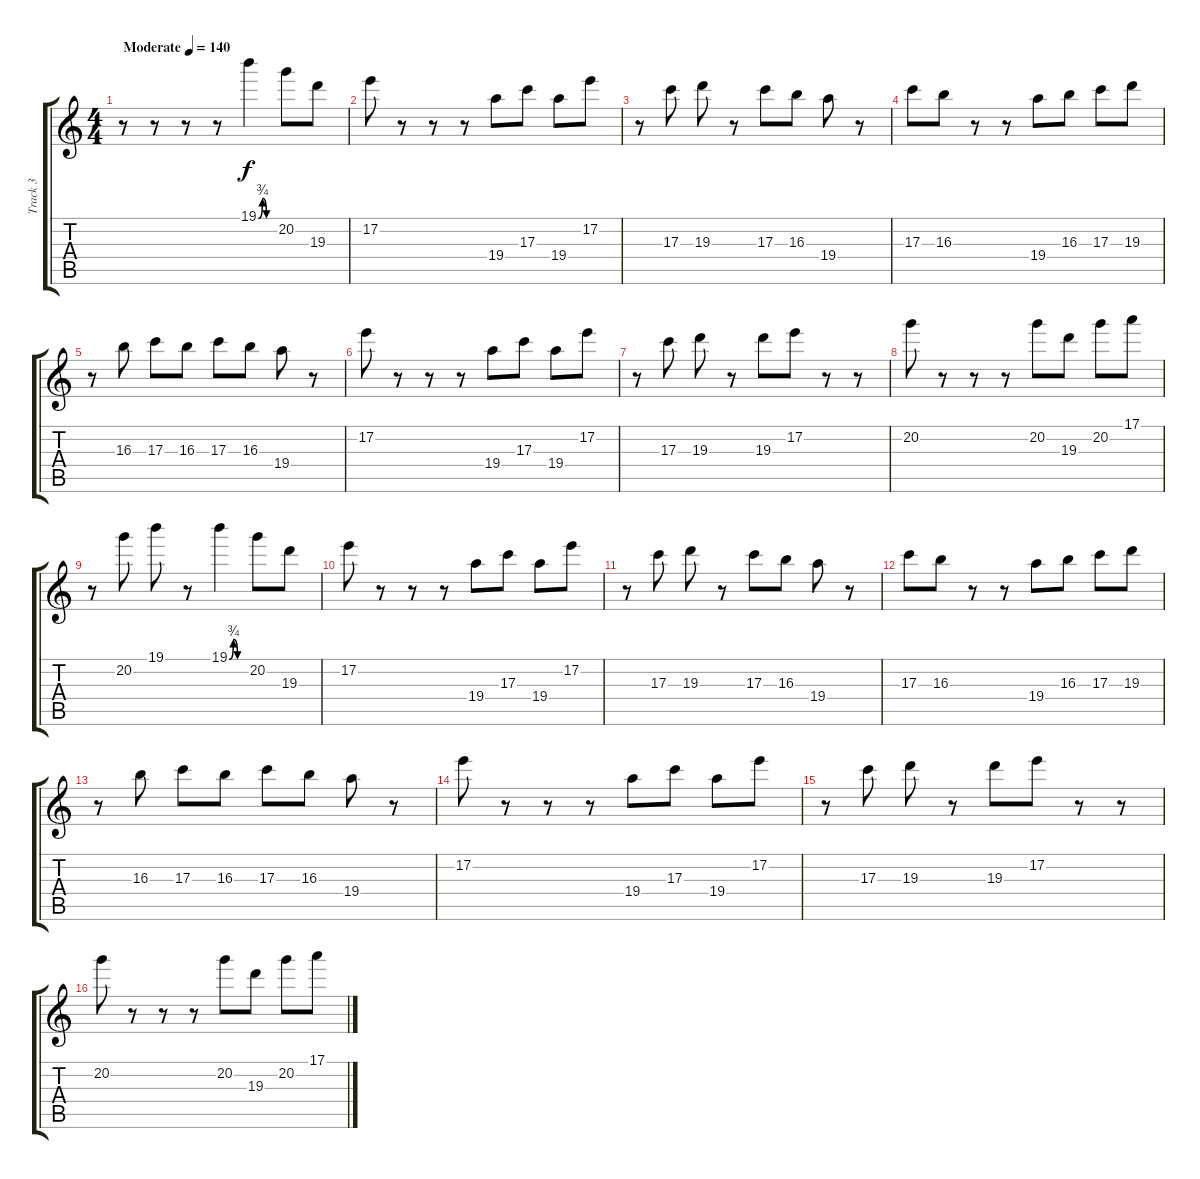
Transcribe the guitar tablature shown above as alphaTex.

\track ("Track 3" "Track 3") {instrument distortionguitar}
\staff {score tabs}
\tuning (E4 B3 G3 D3 A2 E2) {hide}
\ts (4 4)
\tempo (140 "Moderate")
\clef g2
\ks c
r.8{dy f instrument distortionguitar} r.8 r.8 r.8 19.1{be (custom 0 0 15 3 30 0 60 0)}.4 20.2.8 19.3.8 |
17.2.8 r.8 r.8 r.8 19.4.8 17.3.8 19.4.8 17.2.8 |
r.8 17.3.8 19.3.8 r.8 17.3.8 16.3.8 19.4.8 r.8 |
17.3.8 16.3.8 r.8 r.8 19.4.8 16.3.8 17.3.8 19.3.8 |
r.8 16.3.8 17.3.8 16.3.8 17.3.8 16.3.8 19.4.8 r.8 |
17.2.8 r.8 r.8 r.8 19.4.8 17.3.8 19.4.8 17.2.8 |
r.8 17.3.8 19.3.8 r.8 19.3.8 17.2.8 r.8 r.8 |
20.2.8 r.8 r.8 r.8 20.2.8 19.3.8 20.2.8 17.1.8 |
r.8 20.2.8 19.1.8 r.8 19.1{be (custom 0 0 15 3 30 0 60 0)}.4 20.2.8 19.3.8 |
17.2.8 r.8 r.8 r.8 19.4.8 17.3.8 19.4.8 17.2.8 |
r.8 17.3.8 19.3.8 r.8 17.3.8 16.3.8 19.4.8 r.8 |
17.3.8 16.3.8 r.8 r.8 19.4.8 16.3.8 17.3.8 19.3.8 |
r.8 16.3.8 17.3.8 16.3.8 17.3.8 16.3.8 19.4.8 r.8 |
17.2.8 r.8 r.8 r.8 19.4.8 17.3.8 19.4.8 17.2.8 |
r.8 17.3.8 19.3.8 r.8 19.3.8 17.2.8 r.8 r.8 |
20.2.8 r.8 r.8 r.8 20.2.8 19.3.8 20.2.8 17.1.8
